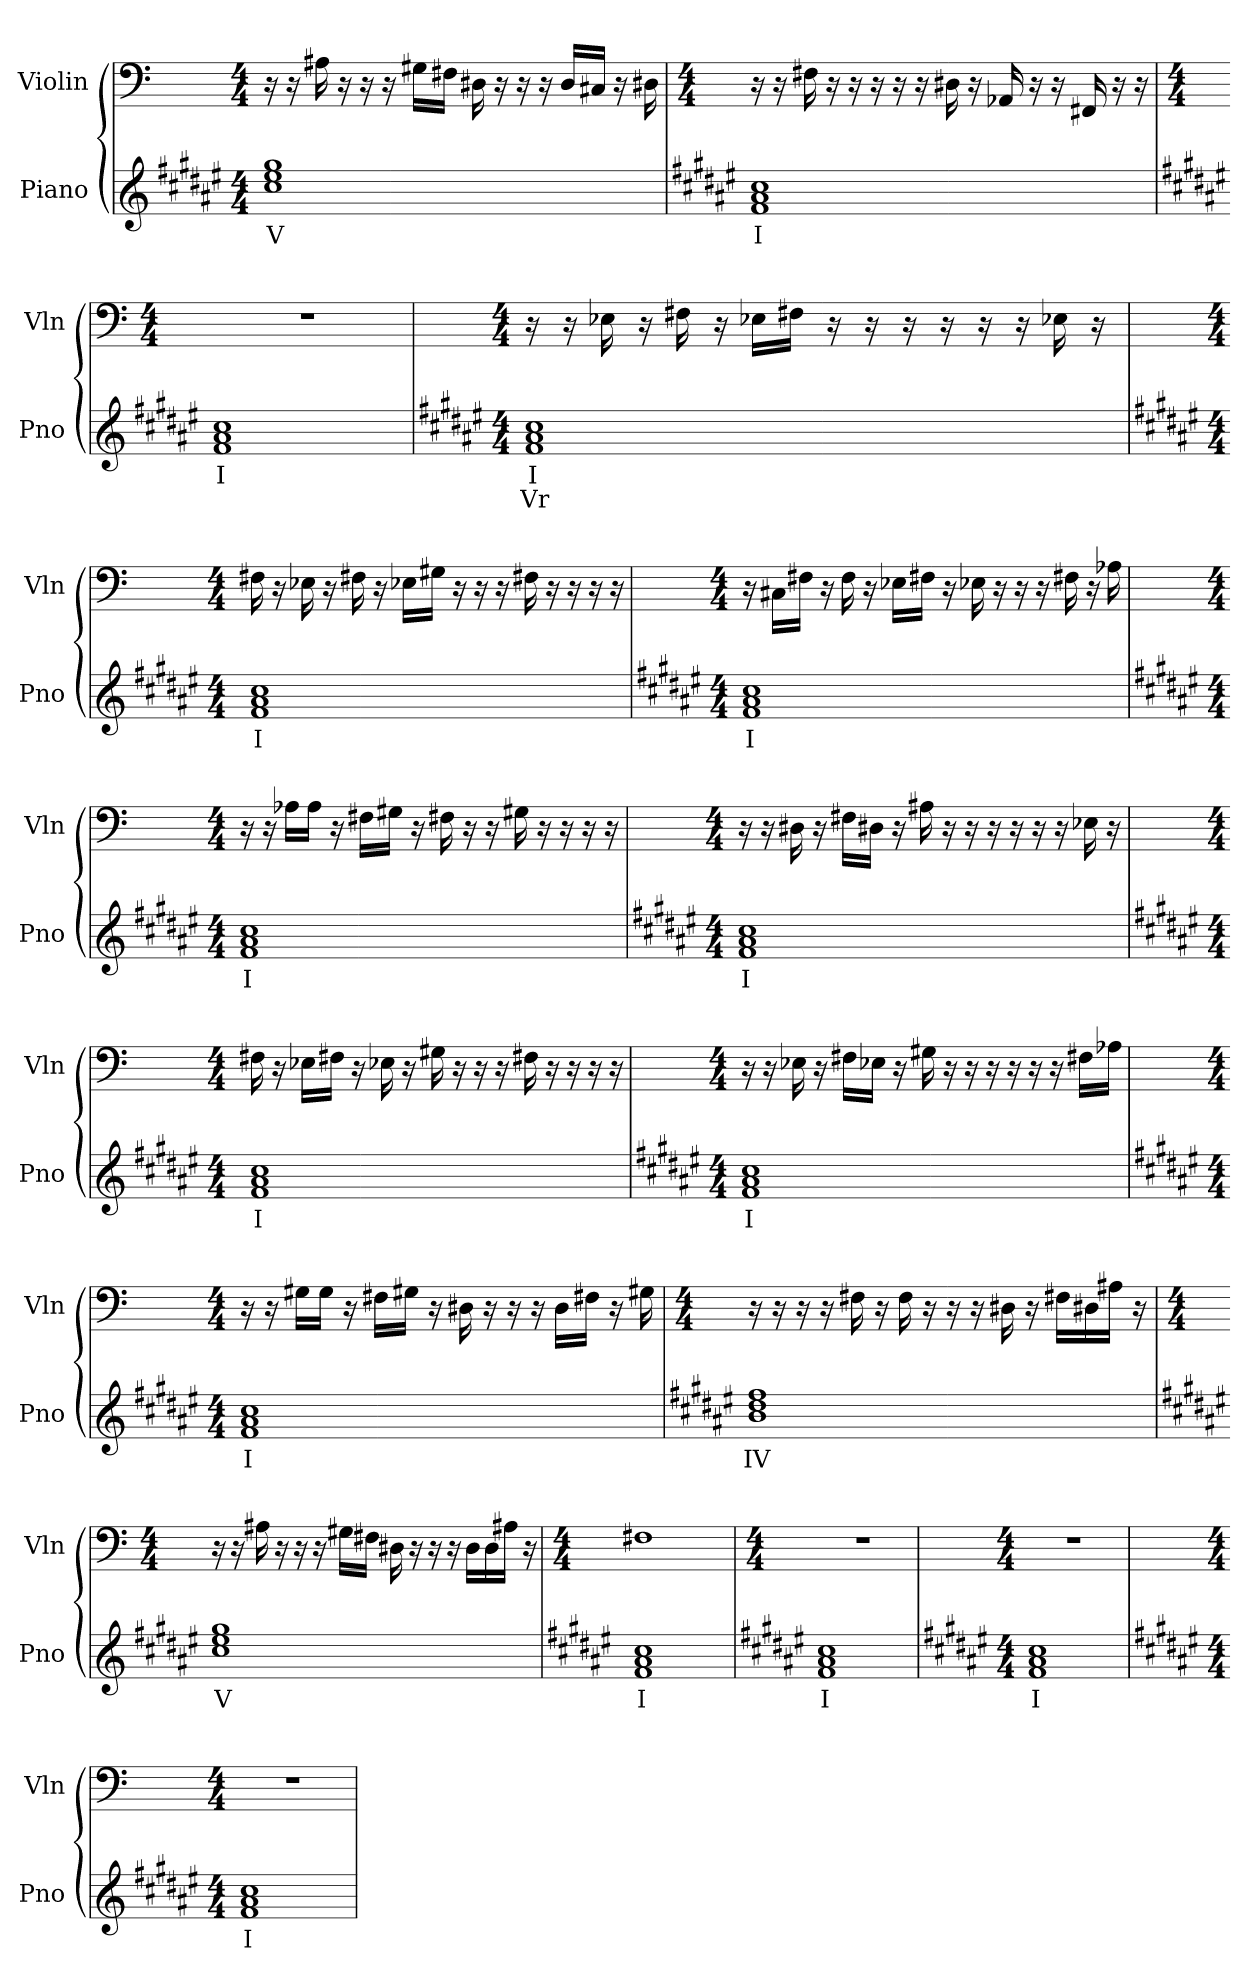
**kern	**text	**text	**kern
*part2	*part2	*part2	*part1
*staff2	*staff2	*staff2	*staff1
*I"Piano	*	*	*I"Violin
*I'Pno	*	*	*I'Vln
*k[f#c#g#d#a#e#]	*	*	*
*F#:	*	*	*
*M4/4	*	*	*M4/4
=	=	=	=
1cc# 1ee# 1gg#	V	.	16r
.	.	.	16r
.	.	.	16A#X
.	.	.	16r
.	.	.	16r
.	.	.	16r
.	.	.	16G#XLL
.	.	.	16F#XJJ
.	.	.	16D#X
.	.	.	16r
.	.	.	16r
.	.	.	16r
.	.	.	16D#LL
.	.	.	16C#XJJ
.	.	.	16r
.	.	.	16D#X
=	=	=	=
*k[f#c#g#d#a#e#]	*	*	*
*F#:	*	*	*
*	*	*	*M4/4
1f# 1a# 1cc#	I	.	16r
.	.	.	16r
.	.	.	16F#X
.	.	.	16r
.	.	.	16r
.	.	.	16r
.	.	.	16r
.	.	.	16r
.	.	.	16D#X
.	.	.	16r
.	.	.	16AA-X
.	.	.	16r
.	.	.	16r
.	.	.	16FF#X
.	.	.	16r
.	.	.	16r
=	=	=	=
*k[f#c#g#d#a#e#]	*	*	*
*F#:	*	*	*
*	*	*	*M4/4
1f# 1a# 1cc#	I	.	1r
=	=	=	=
*k[f#c#g#d#a#e#]	*	*	*
*F#:	*	*	*
*M4/4	*	*	*M4/4
1f# 1a# 1cc#	I	Vr	16r
.	.	.	16r
.	.	.	16E-X
.	.	.	16r
.	.	.	16F#X
.	.	.	16r
.	.	.	16E-XLL
.	.	.	16F#XJJ
.	.	.	16r
.	.	.	16r
.	.	.	16r
.	.	.	16r
.	.	.	16r
.	.	.	16r
.	.	.	16E-X
.	.	.	16r
=	=	=	=
*k[f#c#g#d#a#e#]	*	*	*
*F#:	*	*	*
*M4/4	*	*	*M4/4
1f# 1a# 1cc#	I	.	16F#X
.	.	.	16r
.	.	.	16E-X
.	.	.	16r
.	.	.	16F#X
.	.	.	16r
.	.	.	16E-XLL
.	.	.	16G#XJJ
.	.	.	16r
.	.	.	16r
.	.	.	16r
.	.	.	16F#X
.	.	.	16r
.	.	.	16r
.	.	.	16r
.	.	.	16r
=	=	=	=
*k[f#c#g#d#a#e#]	*	*	*
*F#:	*	*	*
*M4/4	*	*	*M4/4
1f# 1a# 1cc#	I	.	16r
.	.	.	16C#XLL
.	.	.	16F#XJJ
.	.	.	16r
.	.	.	16F#
.	.	.	16r
.	.	.	16E-XLL
.	.	.	16F#XJJ
.	.	.	16r
.	.	.	16E-X
.	.	.	16r
.	.	.	16r
.	.	.	16r
.	.	.	16F#X
.	.	.	16r
.	.	.	16A-X
=	=	=	=
*k[f#c#g#d#a#e#]	*	*	*
*F#:	*	*	*
*M4/4	*	*	*M4/4
1f# 1a# 1cc#	I	.	16r
.	.	.	16r
.	.	.	16A-XLL
.	.	.	16A-JJ
.	.	.	16r
.	.	.	16F#XLL
.	.	.	16G#XJJ
.	.	.	16r
.	.	.	16F#X
.	.	.	16r
.	.	.	16r
.	.	.	16G#X
.	.	.	16r
.	.	.	16r
.	.	.	16r
.	.	.	16r
=	=	=	=
*k[f#c#g#d#a#e#]	*	*	*
*F#:	*	*	*
*M4/4	*	*	*M4/4
1f# 1a# 1cc#	I	.	16r
.	.	.	16r
.	.	.	16D#X
.	.	.	16r
.	.	.	16F#XLL
.	.	.	16D#XJJ
.	.	.	16r
.	.	.	16A#X
.	.	.	16r
.	.	.	16r
.	.	.	16r
.	.	.	16r
.	.	.	16r
.	.	.	16r
.	.	.	16E-X
.	.	.	16r
=	=	=	=
*k[f#c#g#d#a#e#]	*	*	*
*F#:	*	*	*
*M4/4	*	*	*M4/4
1f# 1a# 1cc#	I	.	16F#X
.	.	.	16r
.	.	.	16E-XLL
.	.	.	16F#XJJ
.	.	.	16r
.	.	.	16E-X
.	.	.	16r
.	.	.	16G#X
.	.	.	16r
.	.	.	16r
.	.	.	16r
.	.	.	16F#X
.	.	.	16r
.	.	.	16r
.	.	.	16r
.	.	.	16r
=	=	=	=
*k[f#c#g#d#a#e#]	*	*	*
*F#:	*	*	*
*M4/4	*	*	*M4/4
1f# 1a# 1cc#	I	.	16r
.	.	.	16r
.	.	.	16E-X
.	.	.	16r
.	.	.	16F#XLL
.	.	.	16E-XJJ
.	.	.	16r
.	.	.	16G#X
.	.	.	16r
.	.	.	16r
.	.	.	16r
.	.	.	16r
.	.	.	16r
.	.	.	16r
.	.	.	16F#XLL
.	.	.	16A-XJJ
=	=	=	=
*k[f#c#g#d#a#e#]	*	*	*
*F#:	*	*	*
*M4/4	*	*	*M4/4
1f# 1a# 1cc#	I	.	16r
.	.	.	16r
.	.	.	16G#XLL
.	.	.	16G#JJ
.	.	.	16r
.	.	.	16F#XLL
.	.	.	16G#XJJ
.	.	.	16r
.	.	.	16D#X
.	.	.	16r
.	.	.	16r
.	.	.	16r
.	.	.	16D#LL
.	.	.	16F#XJJ
.	.	.	16r
.	.	.	16G#X
=	=	=	=
*k[f#c#g#d#a#e#]	*	*	*
*F#:	*	*	*
*	*	*	*M4/4
1b 1dd# 1ff#	IV	.	16r
.	.	.	16r
.	.	.	16r
.	.	.	16r
.	.	.	16F#X
.	.	.	16r
.	.	.	16F#
.	.	.	16r
.	.	.	16r
.	.	.	16r
.	.	.	16D#X
.	.	.	16r
.	.	.	16F#XLL
.	.	.	16D#X
.	.	.	16A#XJJ
.	.	.	16r
=	=	=	=
*k[f#c#g#d#a#e#]	*	*	*
*F#:	*	*	*
*	*	*	*M4/4
1cc# 1ee# 1gg#	V	.	16r
.	.	.	16r
.	.	.	16A#X
.	.	.	16r
.	.	.	16r
.	.	.	16r
.	.	.	16G#XLL
.	.	.	16F#XJJ
.	.	.	16D#X
.	.	.	16r
.	.	.	16r
.	.	.	16r
.	.	.	16D#LL
.	.	.	16D#
.	.	.	16A#XJJ
.	.	.	16r
=	=	=	=
*k[f#c#g#d#a#e#]	*	*	*
*F#:	*	*	*
*	*	*	*M4/4
1f# 1a# 1cc#	I	.	1F#X
=	=	=	=
*k[f#c#g#d#a#e#]	*	*	*
*F#:	*	*	*
*	*	*	*M4/4
1f# 1a# 1cc#	I	.	1r
=	=	=	=
*k[f#c#g#d#a#e#]	*	*	*
*F#:	*	*	*
*M4/4	*	*	*M4/4
1f# 1a# 1cc#	I	.	1r
=	=	=	=
*k[f#c#g#d#a#e#]	*	*	*
*F#:	*	*	*
*M4/4	*	*	*M4/4
1f# 1a# 1cc#	I	.	1r
=	=	=	=
*-	*-	*-	*-
